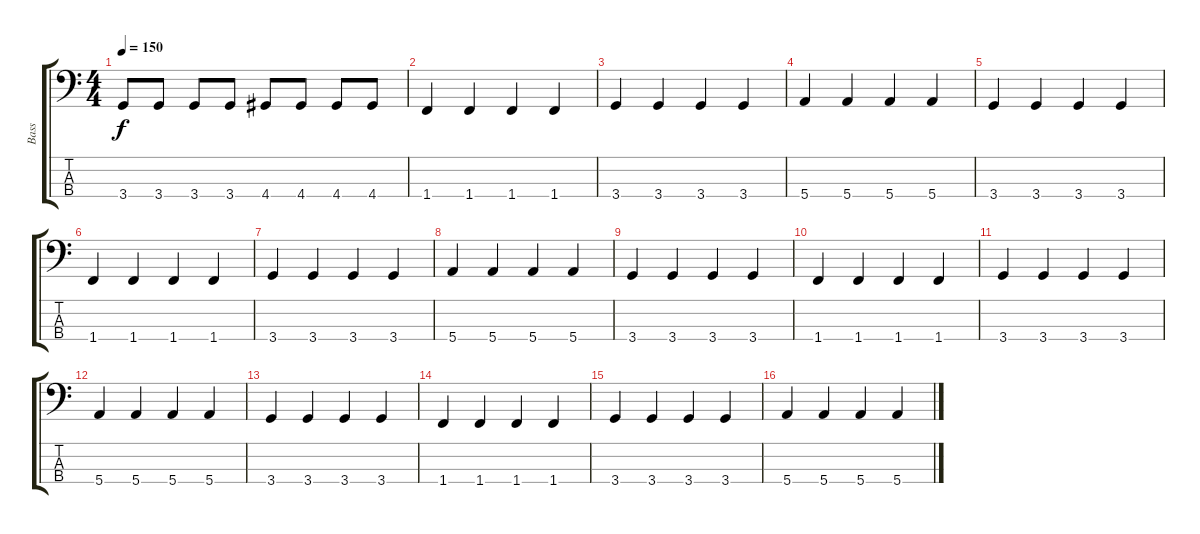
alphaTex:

\track ("Bass" "Bass") {instrument electricbassfinger}
\staff {score tabs}
\tuning (G2 D2 A1 E1) {hide}
\ts (4 4)
\tempo 150
\clef f4
\ks c
3.4.8{dy f} 3.4.8 3.4.8 3.4.8 4.4.8 4.4.8 4.4.8 4.4.8 |
1.4.4 1.4.4 1.4.4 1.4.4 |
3.4.4 3.4.4 3.4.4 3.4.4 |
5.4.4 5.4.4 5.4.4 5.4.4 |
3.4.4 3.4.4 3.4.4 3.4.4 |
1.4.4 1.4.4 1.4.4 1.4.4 |
3.4.4 3.4.4 3.4.4 3.4.4 |
5.4.4 5.4.4 5.4.4 5.4.4 |
3.4.4 3.4.4 3.4.4 3.4.4 |
1.4.4 1.4.4 1.4.4 1.4.4 |
3.4.4 3.4.4 3.4.4 3.4.4 |
5.4.4 5.4.4 5.4.4 5.4.4 |
3.4.4 3.4.4 3.4.4 3.4.4 |
1.4.4 1.4.4 1.4.4 1.4.4 |
3.4.4 3.4.4 3.4.4 3.4.4 |
5.4.4 5.4.4 5.4.4 5.4.4
